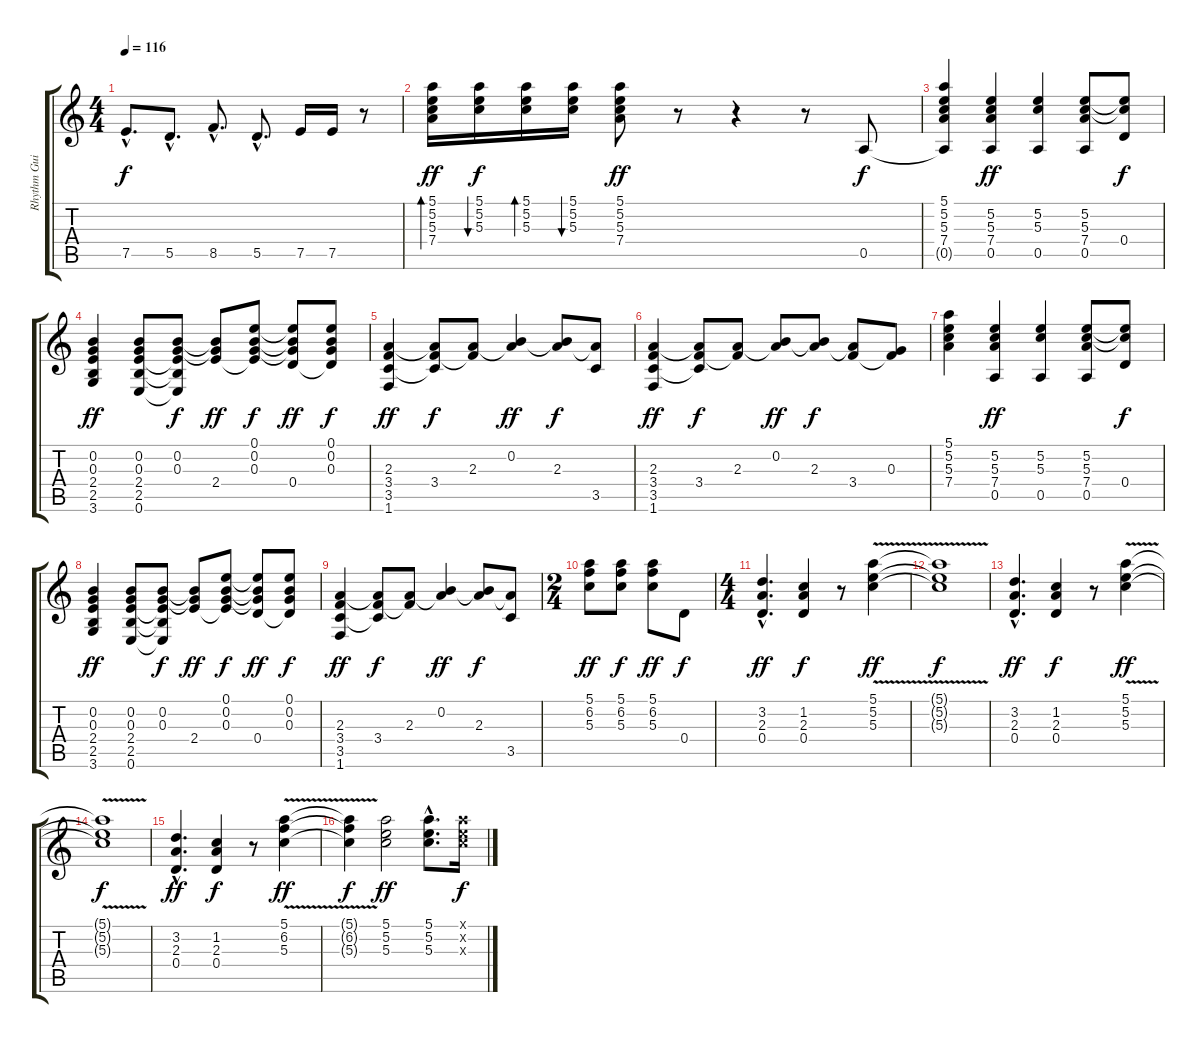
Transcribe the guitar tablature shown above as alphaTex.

\track ("Rhythm Guitar 1" "Rhythm Gui") {instrument distortionguitar}
\staff {score tabs}
\tuning (E4 B3 G3 D3 A2 E2) {hide}
\ts (4 4)
\tempo 116
\clef g2
\ks c
7.5{hac}.8{d dy f} 5.5{hac}.8{d} 8.5{hac}.8{d} 5.5{hac}.8{d} 7.5.16 7.5.16 r.8 |
(5.1 5.2 5.3 7.4).16{bd 30 dy ff} (5.1 5.2 5.3).16{bu 30 dy f} (5.1 5.2 5.3).16{bd 30} (5.1 5.2 5.3).16{bu 30} (5.1 5.2 5.3 7.4).8{dy ff} r.8 r.4 r.8 0.5.8{dy f} |
(5.1 5.2 5.3 7.4 0.5{t}).4 (5.2 5.3 7.4 0.5).4{dy ff} (5.2 5.3 0.5).4 (5.2 5.3 7.4 0.5).8 (5.2{t} 5.3{t} 0.4).8{dy f} |
(0.2 0.3 2.4 2.5 3.6).4{dy ff} (0.2 0.3 2.4 2.5 0.6).8 (0.2 0.3 2.4{t} 2.5{t} 0.6{t}).8{dy f} (0.2{t} 0.3{t} 2.4).8{dy ff} (0.1 0.2 0.3 2.4{t}).8{dy f} (0.1{t} 0.2{t} 0.3{t} 0.4).8{dy ff} (0.1 0.2 0.3 0.4{t}).8{dy f} |
(2.3 3.4 3.5 1.6).4{dy ff} (2.3{t} 3.4 3.5{t}).8{dy f} (2.3 3.4{t}).8 (0.2 2.3{t}).4{dy ff} (0.2{t} 2.3).8{dy f} (2.3{t} 3.5).8 |
(2.3 3.4 3.5 1.6).4{dy ff} (2.3{t} 3.4 3.5{t}).8{dy f} (2.3 3.4{t}).8 (0.2 2.3{t}).8{dy ff} (0.2{t} 2.3).8{dy f} (2.3{t} 3.4).8 (0.3 3.4{t}).8 |
(5.1 5.2 5.3 7.4).4 (5.2 5.3 7.4 0.5).4{dy ff} (5.2 5.3 0.5).4 (5.2 5.3 7.4 0.5).8 (5.2{t} 5.3{t} 0.4).8{dy f} |
(0.2 0.3 2.4 2.5 3.6).4{dy ff} (0.2 0.3 2.4 2.5 0.6).8 (0.2 0.3 2.4{t} 2.5{t} 0.6{t}).8{dy f} (0.2{t} 0.3{t} 2.4).8{dy ff} (0.1 0.2 0.3 2.4{t}).8{dy f} (0.1{t} 0.2{t} 0.3{t} 0.4).8{dy ff} (0.1 0.2 0.3 0.4{t}).8{dy f} |
(2.3 3.4 3.5 1.6).4{dy ff} (2.3{t} 3.4 3.5{t}).8{dy f} (2.3 3.4{t}).8 (0.2 2.3{t}).4{dy ff} (0.2{t} 2.3).8{dy f} (2.3{t} 3.5).8 |
\ts (2 4)
(5.1 6.2 5.3).8{dy ff} (5.1 6.2 5.3).8{dy f} (5.1 6.2 5.3).8{dy ff} 0.4.8{dy f} |
\ts (4 4)
(3.2{hac} 2.3{hac} 0.4{hac}).4{d dy ff} (1.2 2.3 0.4).4{dy f} r.8 (5.1{v} 5.2{v} 5.3{v}).4{dy ff} |
(5.1{t} 5.2{t} 5.3{t}).1{dy f} |
(3.2{hac} 2.3{hac} 0.4{hac}).4{d dy ff} (1.2 2.3 0.4).4{dy f} r.8 (5.1{v} 5.2{v} 5.3{v}).4{dy ff} |
(5.1{t} 5.2{t} 5.3{t}).1{dy f} |
(3.2{hac} 2.3{hac} 0.4{hac}).4{d dy ff} (1.2 2.3 0.4).4{dy f} r.8 (5.1{v} 6.2{v} 5.3{v}).4{dy ff} |
(5.1{t} 6.2{t} 5.3{t}).4{dy f} (5.1 5.2 5.3).2{dy ff} (5.1{hac} 5.2{hac} 5.3{hac}).8{d} (5.1{x} 5.2{x} 5.3{x}).16{dy f}
